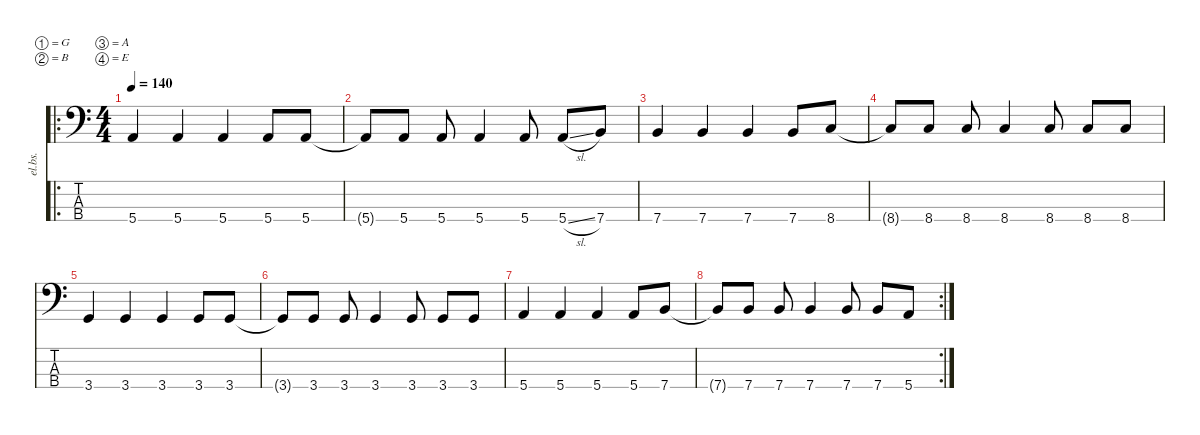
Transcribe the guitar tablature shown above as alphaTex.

\defaultSystemsLayout 4
\hideDynamics
\bracketExtendMode nobrackets
\otherSystemsTrackNameOrientation horizontal
\track ("Electric Bass" "el.bs.") {instrument electricbassfinger}
\staff {score tabs}
\tuning (G2 B1 A1 E1)
\ro
\ts (4 4)
\tempo 140
\clef f4
\ks c
5.4.4{dy mf instrument electricbassfinger beam Up} 5.4.4{beam Up} 5.4.4{beam Up} 5.4.8{beam Up} 5.4.8{beam Up} |
5.4{t}.8{beam Up} 5.4.8{beam Up} 5.4.8{beam Up} 5.4.4{beam Up} 5.4.8{beam Up} 5.4{sl}.8{beam Up} 7.4.8{beam Up} |
7.4.4{beam Up} 7.4.4{beam Up} 7.4.4{beam Up} 7.4.8{beam Up} 8.4.8{beam Up} |
8.4{t}.8{beam Up} 8.4.8{beam Up} 8.4.8{beam Up} 8.4.4{beam Up} 8.4.8{beam Up} 8.4.8{beam Up} 8.4.8{beam Up} |
3.4.4{beam Up} 3.4.4{beam Up} 3.4.4{beam Up} 3.4.8{beam Up} 3.4.8{beam Up} |
3.4{t}.8{beam Up} 3.4.8{beam Up} 3.4.8{beam Up} 3.4.4{beam Up} 3.4.8{beam Up} 3.4.8{beam Up} 3.4.8{beam Up} |
5.4.4{beam Up} 5.4.4{beam Up} 5.4.4{beam Up} 5.4.8{beam Up} 7.4.8{beam Up} |
\rc 2
7.4{t}.8{beam Up} 7.4.8{beam Up} 7.4.8{beam Up} 7.4.4{beam Up} 7.4.8{beam Up} 7.4.8{beam Up} 5.4.8{beam Up}
